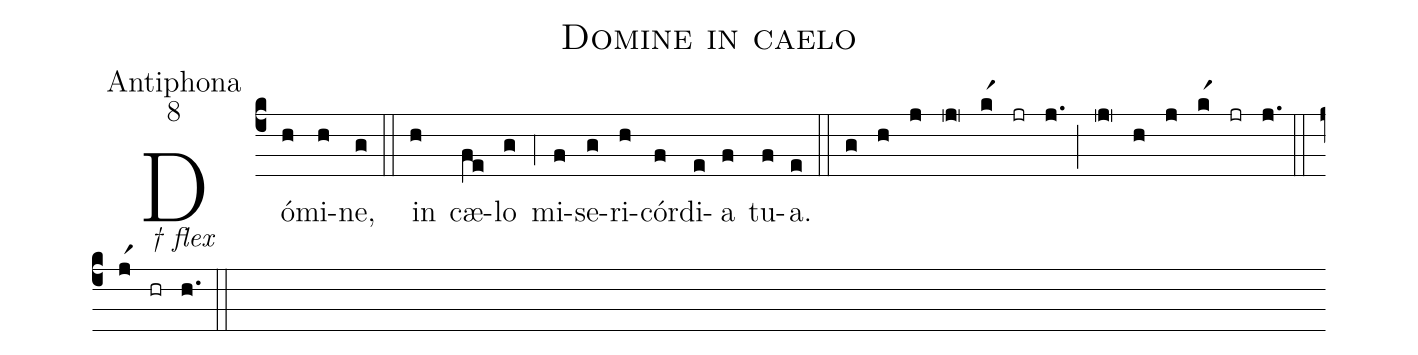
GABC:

name:Domine in caelo;
office-part:Antiphona;
mode:8;
%%
(c4) Dó(h)mi(h)ne,(g) (::) in(h) cæ(fe)lo(g) (;4) mi(f)se(g)ri(h)cór(f)di(e)a(f) tu(f)a.(e) (::)
(g) (h) (j) (jR) (kr1) (jr) (j.) (;)
(jR) (h) (j) (kr1) (jr) (j.) (::)
(jr1) (hr[alt:† flex]) (h.) (::)
